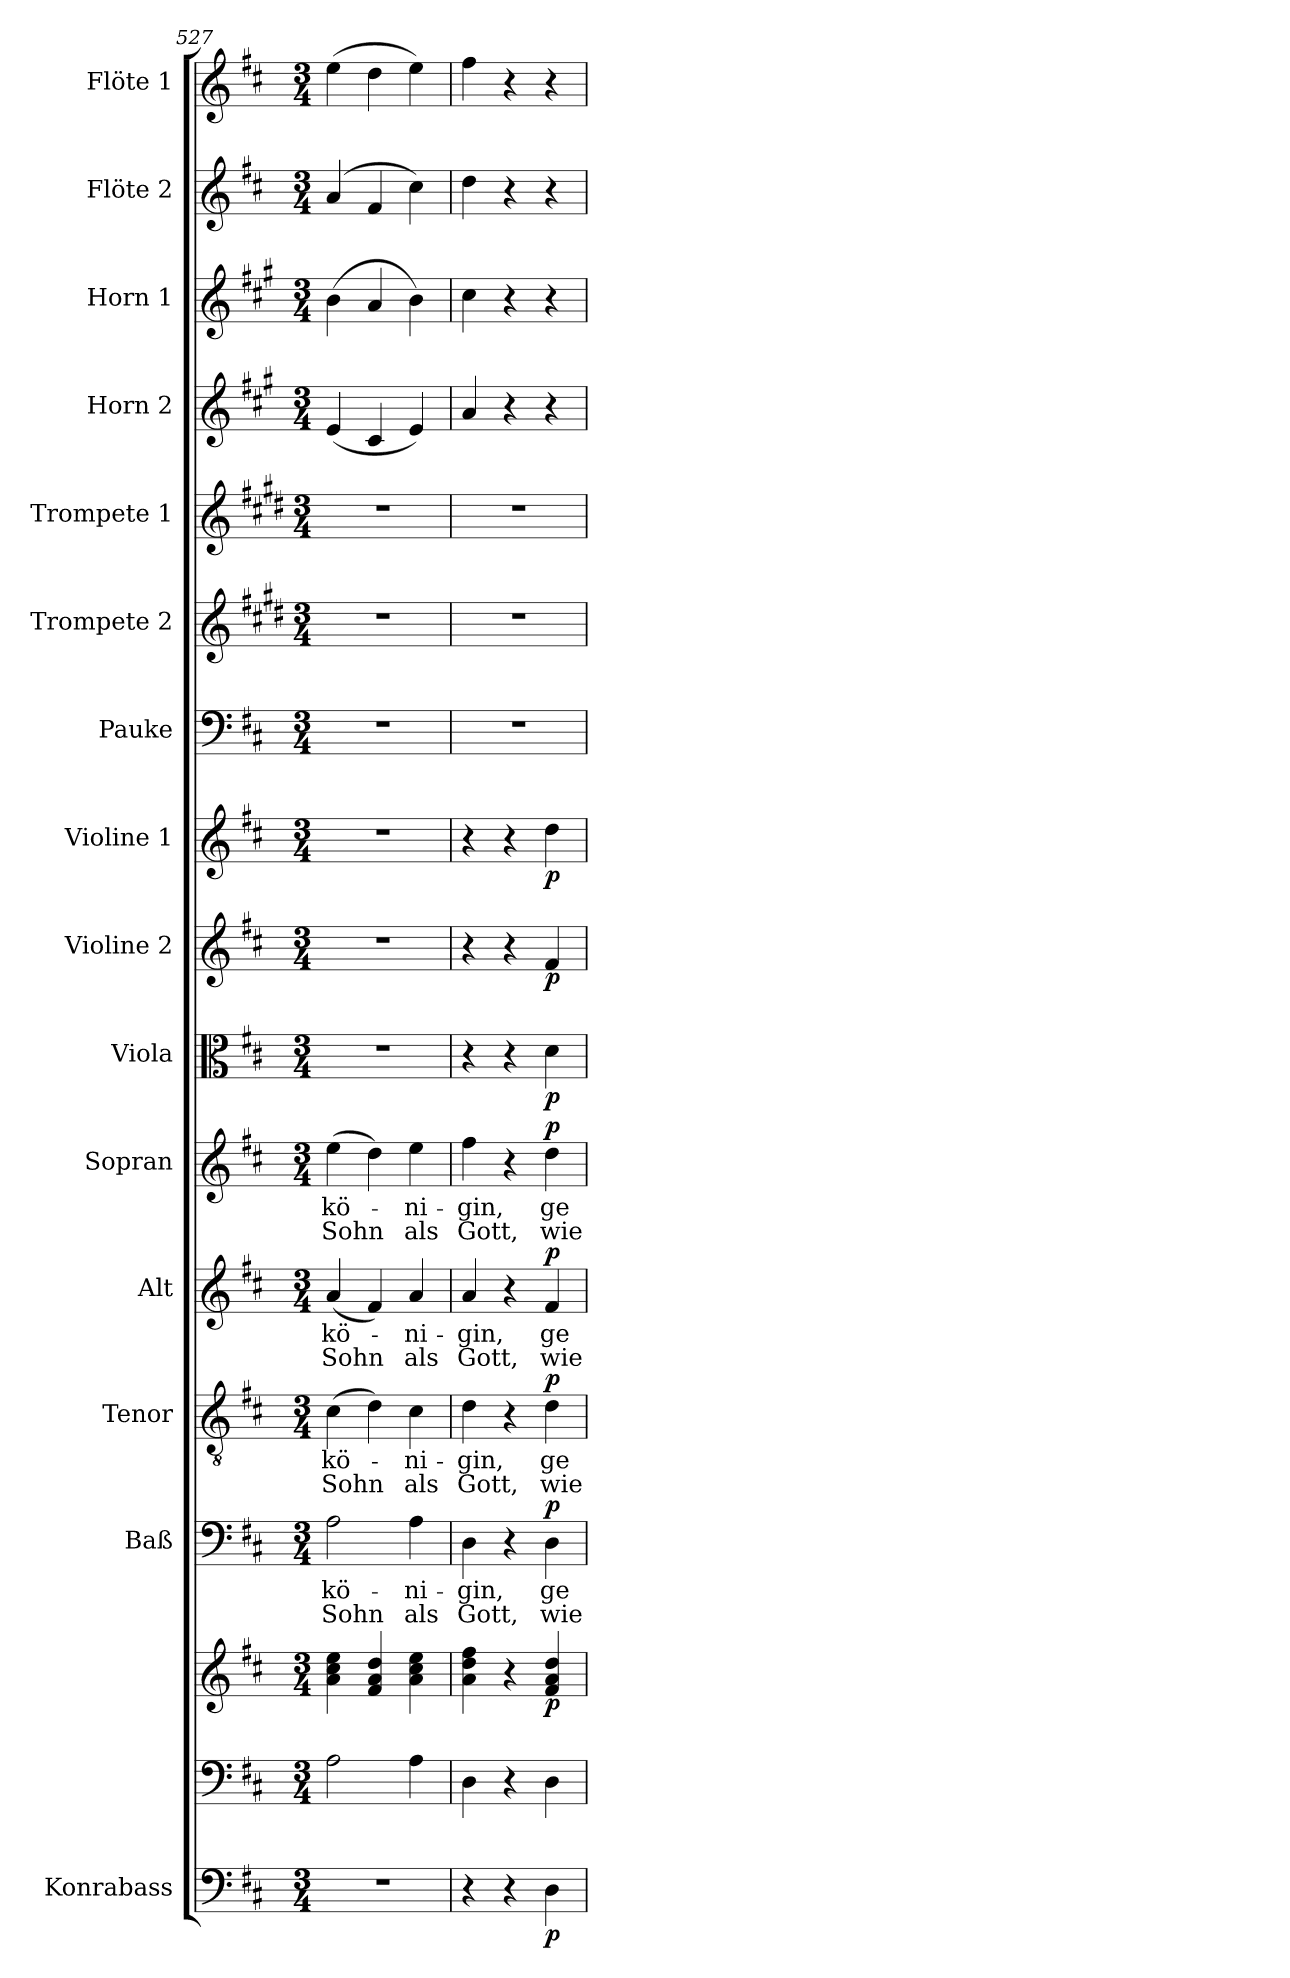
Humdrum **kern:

**kern	**dynam	**kern	**kern	**dynam	**kern	**text	**text	**dynam	**kern	**text	**text	**dynam	**kern	**text	**text	**dynam	**kern	**text	**text	**dynam	**kern	**dynam	**kern	**dynam	**kern	**dynam	**kern	**kern	**kern	**kern	**kern	**kern	**kern
*part16	*part16	*part15	*part15	*part15	*part14	*part14	*part14	*part14	*part13	*part13	*part13	*part13	*part12	*part12	*part12	*part12	*part11	*part11	*part11	*part11	*part10	*part10	*part9	*part9	*part8	*part8	*part7	*part6	*part5	*part4	*part3	*part2	*part1
*staff17	*staff17	*staff16	*staff15	*staff15/16	*staff14	*staff14	*staff14	*staff14	*staff13	*staff13	*staff13	*staff13	*staff12	*staff12	*staff12	*staff12	*staff11	*staff11	*staff11	*staff11	*staff10	*staff10	*staff9	*staff9	*staff8	*staff8	*staff7	*staff6	*staff5	*staff4	*staff3	*staff2	*staff1
*I"Konrabass	*	*	*	*	*I"Baß	*	*	*	*I"Tenor	*	*	*	*I"Alt	*	*	*	*I"Sopran	*	*	*	*I"Viola	*	*I"Violine 2	*	*I"Violine 1	*	*I"Pauke	*I"Trompete 2	*I"Trompete 1	*I"Horn 2	*I"Horn 1	*I"Flöte 2	*I"Flöte 1
*I'Kb.	*	*	*	*	*I'Baß	*	*	*	*I'Ten	*	*	*	*I'Alt	*	*	*	*I'Sop	*	*	*	*I'Vla.	*	*I'Vln. 2	*	*I'Vln. 1	*	*I'Pk.	*I'Trp. 2	*I'Trp. 1	*I'Hrn. 2	*I'Hrn. 1	*I'Fl. 2	*I'Fl. 1
*clefF4	*	*clefF4	*clefG2	*	*clefF4	*	*	*	*clefGv2	*	*	*	*clefG2	*	*	*	*clefG2	*	*	*	*clefC3	*	*clefG2	*	*clefG2	*	*clefF4	*clefG2	*clefG2	*clefG2	*clefG2	*clefG2	*clefG2
*ITrd7c12	*	*	*	*	*	*	*	*	*	*	*	*	*	*	*	*	*	*	*	*	*	*	*	*	*	*	*	*ITrd1c2	*ITrd1c2	*ITrd4c7	*ITrd4c7	*	*
*k[f#c#]	*	*k[f#c#]	*k[f#c#]	*	*k[f#c#]	*	*	*	*k[f#c#]	*	*	*	*k[f#c#]	*	*	*	*k[f#c#]	*	*	*	*k[f#c#]	*	*k[f#c#]	*	*k[f#c#]	*	*k[f#c#]	*k[f#c#]	*k[f#c#]	*k[f#c#]	*k[f#c#]	*k[f#c#]	*k[f#c#]
*D:	*	*D:	*D:	*	*D:	*	*	*	*D:	*	*	*	*D:	*	*	*	*D:	*	*	*	*D:	*	*D:	*	*D:	*	*D:	*D:	*D:	*D:	*D:	*D:	*D:
*M3/4	*	*M3/4	*M3/4	*	*M3/4	*	*	*	*M3/4	*	*	*	*M3/4	*	*	*	*M3/4	*	*	*	*M3/4	*	*M3/4	*	*M3/4	*	*M3/4	*M3/4	*M3/4	*M3/4	*M3/4	*M3/4	*M3/4
=527	=527	=527	=527	=527	=527	=527	=527	=527	=527	=527	=527	=527	=527	=527	=527	=527	=527	=527	=527	=527	=527	=527	=527	=527	=527	=527	=527	=527	=527	=527	=527	=527	=527
!	!	!	!	!	!	!LO:LY:b	!LO:LY:b	!	!	!LO:LY:b	!LO:LY:b	!	!	!LO:LY:b	!LO:LY:b	!	!	!LO:LY:b	!LO:LY:b	!	!	!	!	!	!	!	!	!	!	!	!	!	!
2.r	.	2A\	4a\ 4cc#\ 4ee\	.	2A\	-kö-	Sohn	.	(>4c#\	-kö-	Sohn	.	(<4a/	-kö-	Sohn	.	(>4ee\	-kö-	Sohn	.	2.r	.	2.r	.	2.r	.	2.r	2.r	2.r	(<4A/	(>4e\	(4a/	(>4ee\
.	.	.	4f#/ 4a/ 4dd/	.	.	.	.	.	4d\)	.	.	.	4f#/)	.	.	.	4dd\)	.	.	.	.	.	.	.	.	.	.	.	.	4F#/	4d/	4f#/	4dd\
!	!	!	!	!	!	!LO:LY:b	!LO:LY:b	!	!	!LO:LY:b	!LO:LY:b	!	!	!LO:LY:b	!LO:LY:b	!	!	!LO:LY:b	!LO:LY:b	!	!	!	!	!	!	!	!	!	!	!	!	!	!
.	.	4A\	4a\ 4cc#\ 4ee\	.	4A\	-ni-	als	.	4c#\	-ni-	als	.	4a/	-ni-	als	.	4ee\	-ni-	als	.	.	.	.	.	.	.	.	.	.	4A/)	4e\)	4cc#\)	4ee\)
=528	=528	=528	=528	=528	=528	=528	=528	=528	=528	=528	=528	=528	=528	=528	=528	=528	=528	=528	=528	=528	=528	=528	=528	=528	=528	=528	=528	=528	=528	=528	=528	=528	=528
!	!	!	!	!	!	!LO:LY:b	!LO:LY:b	!	!	!LO:LY:b	!LO:LY:b	!	!	!LO:LY:b	!LO:LY:b	!	!	!LO:LY:b	!LO:LY:b	!	!	!	!	!	!	!	!	!	!	!	!	!	!
4r	.	4D\	4a\ 4dd\ 4ff#\	.	4D\	-gin,	Gott,	.	4d\	-gin,	Gott,	.	4a/	-gin,	Gott,	.	4ff#\	-gin,	Gott,	.	4r	.	4r	.	4r	.	2.r	2.r	2.r	4d/	4f#\	4dd\	4ff#\
4r	.	4r	4r	.	4r	.	.	.	4r	.	.	.	4r	.	.	.	4r	.	.	.	4r	.	4r	.	4r	.	.	.	.	4r	4r	4r	4r
!	!LO:DY:b	!	!	!LO:DY:b	!	!LO:LY:b	!LO:LY:b	!LO:DY:a	!	!LO:LY:b	!LO:LY:b	!LO:DY:a	!	!LO:LY:b	!LO:LY:b	!LO:DY:a	!	!LO:LY:b	!LO:LY:b	!LO:DY:a	!	!LO:DY:b	!	!LO:DY:b	!	!LO:DY:b	!	!	!	!	!	!	!
4DD\	p	4D\	4f#/ 4a/ 4dd/	p	4D\	ge-	wie	p	4d\	ge-	wie	p	4f#/	ge-	wie	p	4dd\	ge-	wie	p	4d\	p	4f#/	p	4dd\	p	.	.	.	4r	4r	4r	4r
=	=	=	=	=	=	=	=	=	=	=	=	=	=	=	=	=	=	=	=	=	=	=	=	=	=	=	=	=	=	=	=	=	=
*-	*-	*-	*-	*-	*-	*-	*-	*-	*-	*-	*-	*-	*-	*-	*-	*-	*-	*-	*-	*-	*-	*-	*-	*-	*-	*-	*-	*-	*-	*-	*-	*-	*-
